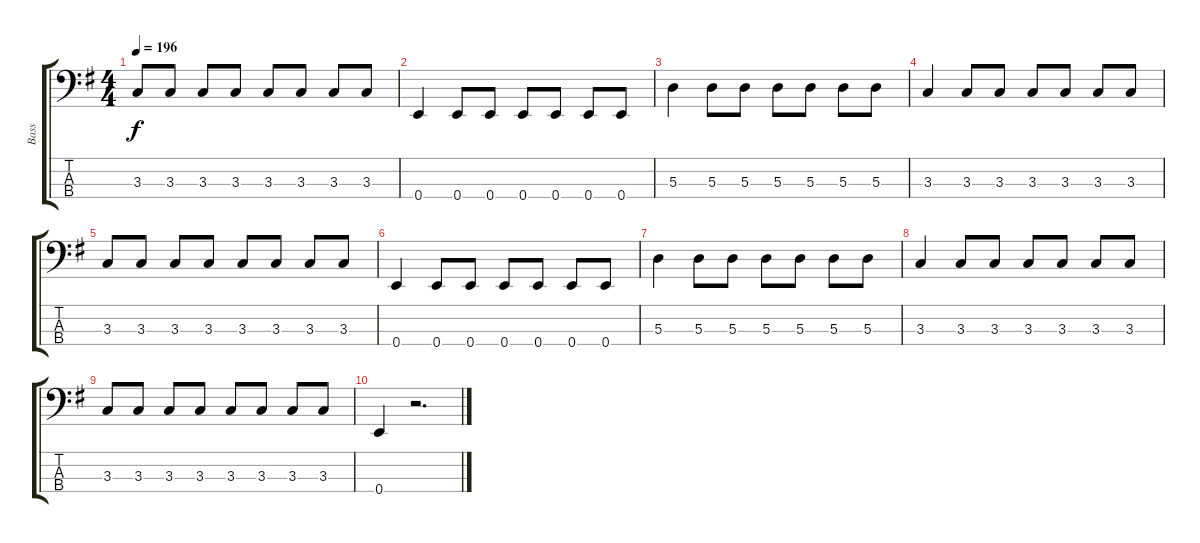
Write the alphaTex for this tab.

\track ("Bass" "Bass") {instrument electricbasspick}
\staff {score tabs}
\tuning (G2 D2 A1 E1) {hide}
\ts (4 4)
\tempo 196
\clef f4
\ks g
3.3.8{dy f} 3.3.8 3.3.8 3.3.8 3.3.8 3.3.8 3.3.8 3.3.8 |
0.4.4 0.4.8 0.4.8 0.4.8 0.4.8 0.4.8 0.4.8 |
5.3.4 5.3.8 5.3.8 5.3.8 5.3.8 5.3.8 5.3.8 |
3.3.4 3.3.8 3.3.8 3.3.8 3.3.8 3.3.8 3.3.8 |
3.3.8 3.3.8 3.3.8 3.3.8 3.3.8 3.3.8 3.3.8 3.3.8 |
0.4.4 0.4.8 0.4.8 0.4.8 0.4.8 0.4.8 0.4.8 |
5.3.4 5.3.8 5.3.8 5.3.8 5.3.8 5.3.8 5.3.8 |
3.3.4 3.3.8 3.3.8 3.3.8 3.3.8 3.3.8 3.3.8 |
3.3.8 3.3.8 3.3.8 3.3.8 3.3.8 3.3.8 3.3.8 3.3.8 |
0.4.4 r.2{d}
